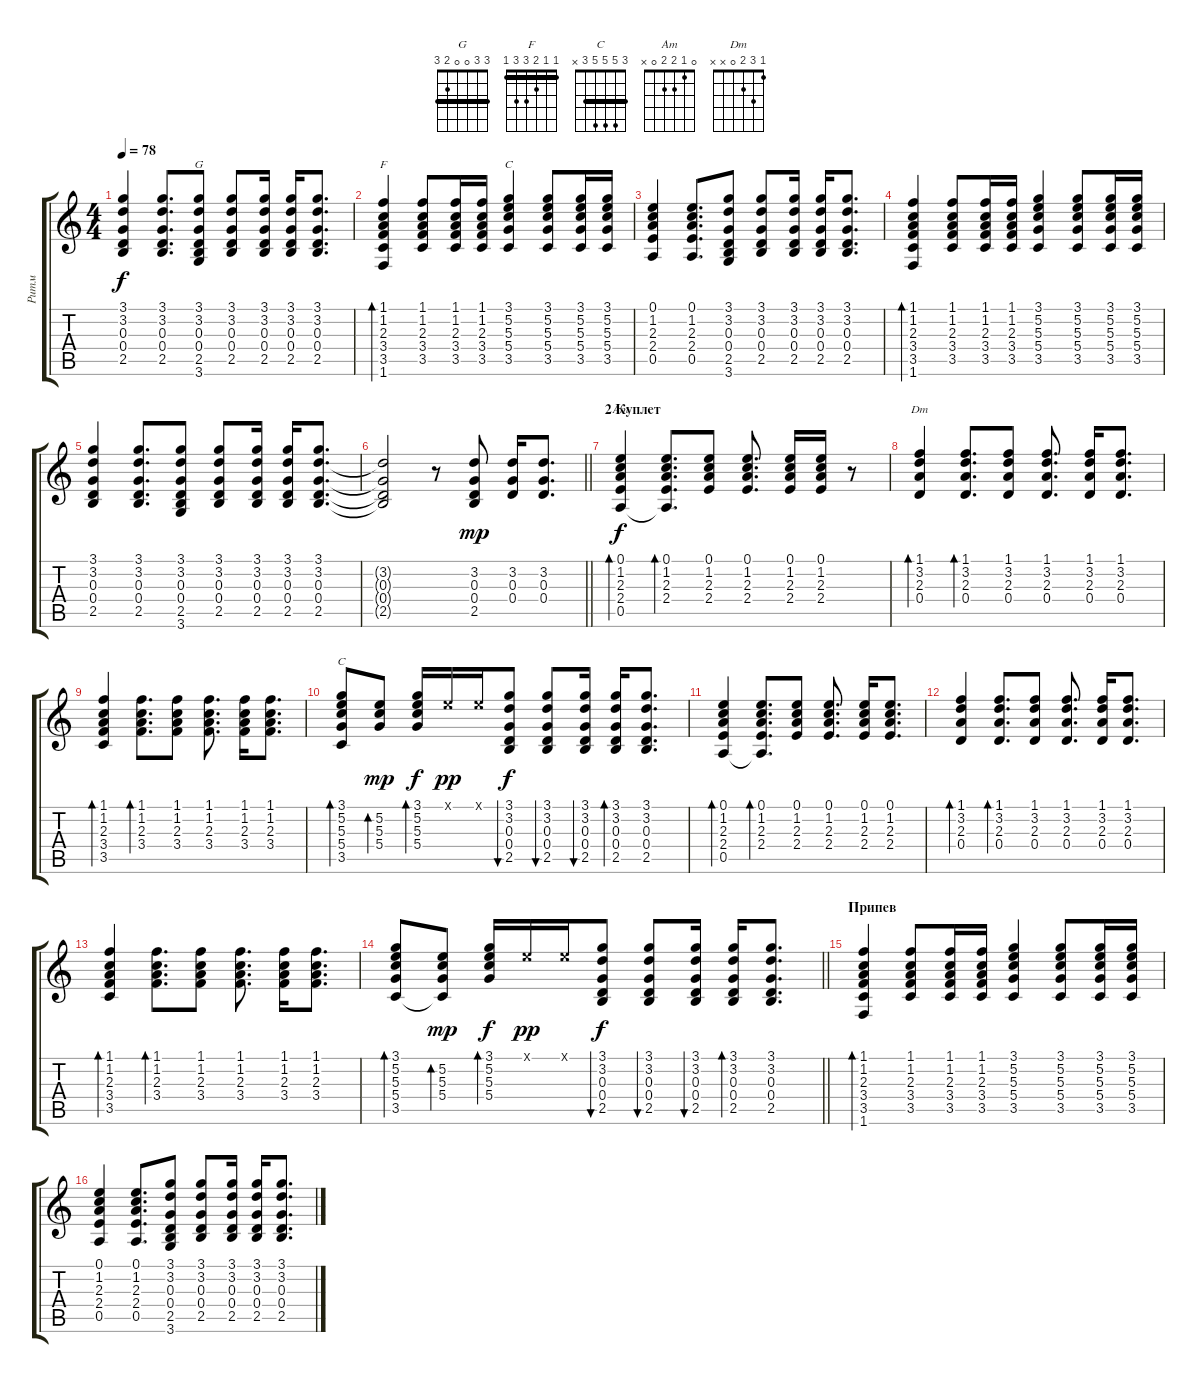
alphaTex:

\track ("Ритм" "Ритм") {instrument acousticguitarsteel}
\staff {score tabs}
\tuning (E4 B3 G3 D3 A2 E2) {hide}
\chord ("G" 3 3 0 0 2 3) {barre 3}
\chord ("F" 1 1 2 3 3 1) {barre 1}
\chord ("C" 0 1 0 2 3 x)
\chord ("Am" 0 1 2 2 0 x)
\chord ("Dm" 1 3 2 0 x x)
\chord ("C" 3 5 5 5 3 x) {barre 3}
\ts (4 4)
\tempo 78
\clef g2
\ks c
(3.1 3.2 0.3 0.4 2.5).4{dy f} (3.1 3.2 0.3 0.4 2.5).8{d} (3.1 3.2 0.3 0.4 2.5 3.6).8{ch "G"} (3.1 3.2 0.3 0.4 2.5).8 (3.1 3.2 0.3 0.4 2.5).16 (3.1 3.2 0.3 0.4 2.5).16 (3.1 3.2 0.3 0.4 2.5).8{d} |
(1.1 1.2 2.3 3.4 3.5 1.6).4{bd 30 ch "F"} (1.1 1.2 2.3 3.4 3.5).8 (1.1 1.2 2.3 3.4 3.5).16 (1.1 1.2 2.3 3.4 3.5).16 (3.1 5.2 5.3 5.4 3.5).4{ch "C"} (3.1 5.2 5.3 5.4 3.5).8 (3.1 5.2 5.3 5.4 3.5).16 (3.1 5.2 5.3 5.4 3.5).16 |
(0.1 1.2 2.3 2.4 0.5).4 (0.1 1.2 2.3 2.4 0.5).8{d} (3.1 3.2 0.3 0.4 2.5 3.6).8 (3.1 3.2 0.3 0.4 2.5).8 (3.1 3.2 0.3 0.4 2.5).16 (3.1 3.2 0.3 0.4 2.5).16 (3.1 3.2 0.3 0.4 2.5).8{d} |
(1.1 1.2 2.3 3.4 3.5 1.6).4{bd 30} (1.1 1.2 2.3 3.4 3.5).8 (1.1 1.2 2.3 3.4 3.5).16 (1.1 1.2 2.3 3.4 3.5).16 (3.1 5.2 5.3 5.4 3.5).4 (3.1 5.2 5.3 5.4 3.5).8 (3.1 5.2 5.3 5.4 3.5).16 (3.1 5.2 5.3 5.4 3.5).16 |
(3.1 3.2 0.3 0.4 2.5).4 (3.1 3.2 0.3 0.4 2.5).8{d} (3.1 3.2 0.3 0.4 2.5 3.6).8 (3.1 3.2 0.3 0.4 2.5).8 (3.1 3.2 0.3 0.4 2.5).16 (3.1 3.2 0.3 0.4 2.5).16 (3.1 3.2 0.3 0.4 2.5).8{d} |
\barLineRight lightlight
(3.2{t} 0.3{t} 0.4{t} 2.5{t}).2 r.8 (3.2 0.3 0.4 2.5).8{dy mp} (3.2 0.3 0.4).16 (3.2 0.3 0.4).8{d} |
\section ("" "2 Куплет")
(0.1 1.2 2.3 2.4 0.5).4{bd 30 ch "Am" dy f} (0.1 1.2 2.3 2.4 0.5{t}).8{d bd 30} (0.1 1.2 2.3 2.4).8 (0.1 1.2 2.3 2.4).8{d} (0.1 1.2 2.3 2.4).16 (0.1 1.2 2.3 2.4).16 r.8 |
(1.1 3.2 2.3 0.4).4{bd 30 ch "Dm"} (1.1 3.2 2.3 0.4).8{d bd 30} (1.1 3.2 2.3 0.4).8 (1.1 3.2 2.3 0.4).8{d} (1.1 3.2 2.3 0.4).16 (1.1 3.2 2.3 0.4).8{d} |
(1.1 1.2 2.3 3.4 3.5).4{bd 30} (1.1 1.2 2.3 3.4).8{d bd 30} (1.1 1.2 2.3 3.4).8 (1.1 1.2 2.3 3.4).8{d} (1.1 1.2 2.3 3.4).16 (1.1 1.2 2.3 3.4).8{d} |
(3.1 5.2 5.3 5.4 3.5).8{bd 30 ch "C"} (5.2 5.3 5.4).8{bd 30 dy mp} (3.1 5.2 5.3 5.4).16{bd 30 dy f} 0.1{x}.16{dy pp} 0.1{x}.16 (3.1 3.2 0.3 0.4 2.5).8{bu 30 dy f} (3.1 3.2 0.3 0.4 2.5).8{bu 30} (3.1 3.2 0.3 0.4 2.5).16{bu 30} (3.1 3.2 0.3 0.4 2.5).16{bd 30} (3.1 3.2 0.3 0.4 2.5).8{d} |
(0.1 1.2 2.3 2.4 0.5).4{bd 30} (0.1 1.2 2.3 2.4 0.5{t}).8{d bd 30} (0.1 1.2 2.3 2.4).8 (0.1 1.2 2.3 2.4).8{d} (0.1 1.2 2.3 2.4).16 (0.1 1.2 2.3 2.4).8{d} |
(1.1 3.2 2.3 0.4).4{bd 30} (1.1 3.2 2.3 0.4).8{d bd 30} (1.1 3.2 2.3 0.4).8 (1.1 3.2 2.3 0.4).8{d} (1.1 3.2 2.3 0.4).16 (1.1 3.2 2.3 0.4).8{d} |
(1.1 1.2 2.3 3.4 3.5).4{bd 30} (1.1 1.2 2.3 3.4).8{d bd 30} (1.1 1.2 2.3 3.4).8 (1.1 1.2 2.3 3.4).8{d} (1.1 1.2 2.3 3.4).16 (1.1 1.2 2.3 3.4).8{d} |
\barLineRight lightlight
(3.1 5.2 5.3 5.4 3.5).8{bd 30} (5.2 5.3 5.4 3.5{t}).8{bd 30 dy mp} (3.1 5.2 5.3 5.4).16{bd 30 dy f} 0.1{x}.16{dy pp} 0.1{x}.16 (3.1 3.2 0.3 0.4 2.5).8{bu 30 dy f} (3.1 3.2 0.3 0.4 2.5).8{bu 30} (3.1 3.2 0.3 0.4 2.5).16{bu 30} (3.1 3.2 0.3 0.4 2.5).16{bd 30} (3.1 3.2 0.3 0.4 2.5).8{d} |
\section ("" "Припев")
(1.1 1.2 2.3 3.4 3.5 1.6).4{bd 30} (1.1 1.2 2.3 3.4 3.5).8 (1.1 1.2 2.3 3.4 3.5).16 (1.1 1.2 2.3 3.4 3.5).16 (3.1 5.2 5.3 5.4 3.5).4 (3.1 5.2 5.3 5.4 3.5).8 (3.1 5.2 5.3 5.4 3.5).16 (3.1 5.2 5.3 5.4 3.5).16 |
(0.1 1.2 2.3 2.4 0.5).4 (0.1 1.2 2.3 2.4 0.5).8{d} (3.1 3.2 0.3 0.4 2.5 3.6).8 (3.1 3.2 0.3 0.4 2.5).8 (3.1 3.2 0.3 0.4 2.5).16 (3.1 3.2 0.3 0.4 2.5).16 (3.1 3.2 0.3 0.4 2.5).8{d}
